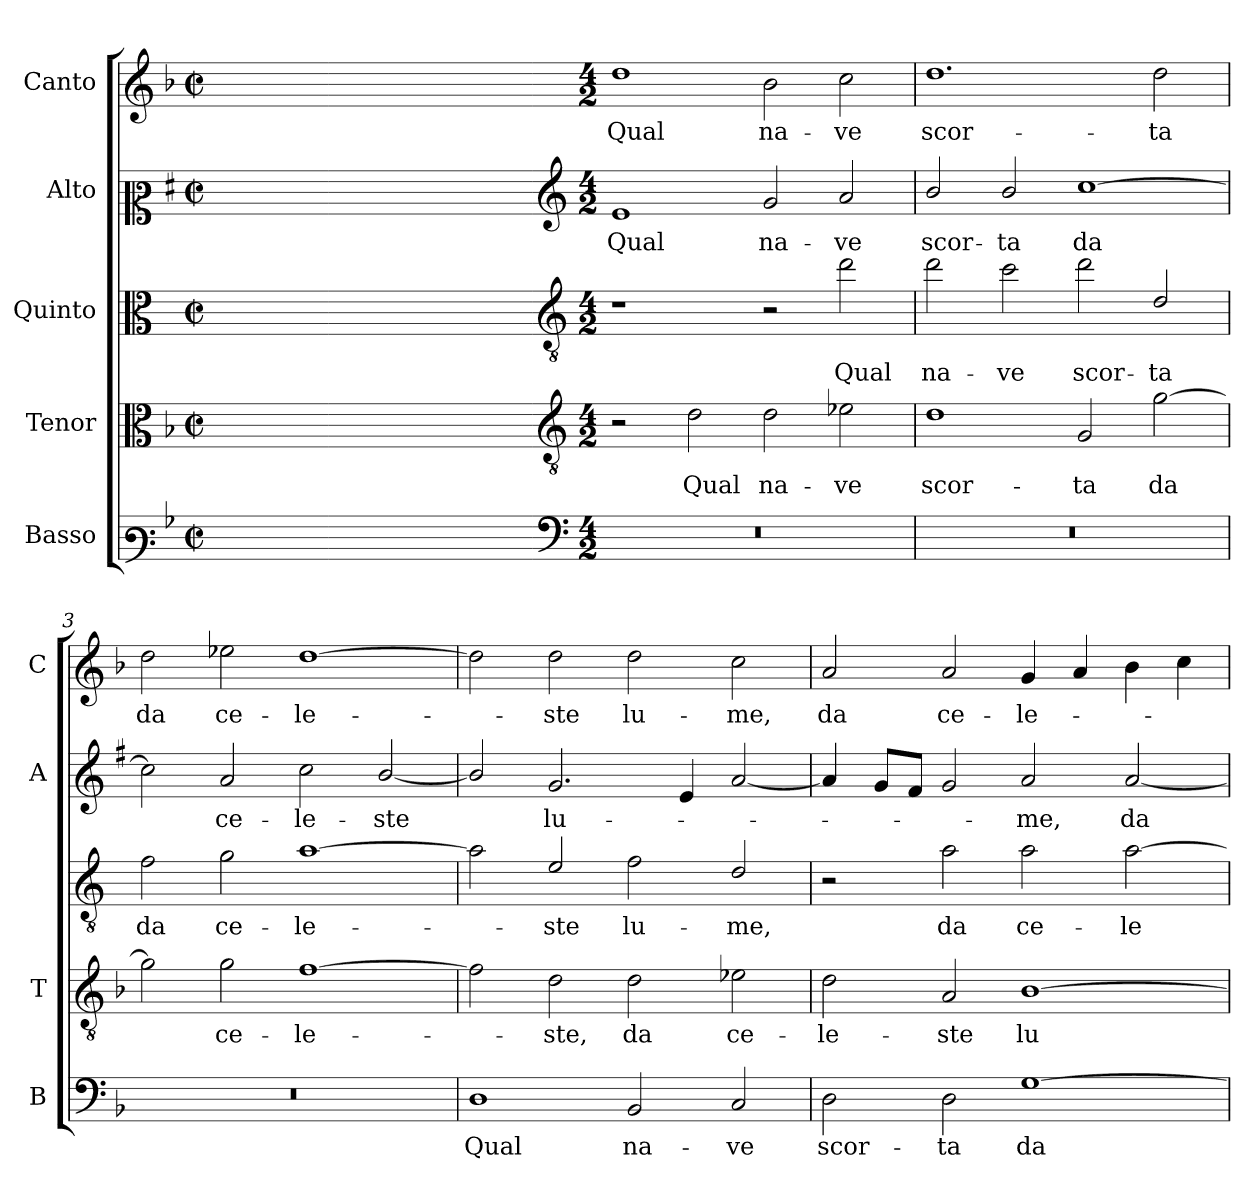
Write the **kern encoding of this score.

**kern	**text	**kern	**text	**kern	**text	**kern	**text	**kern	**text
*part5	*part5	*part4	*part4	*part3	*part3	*part2	*part2	*part1	*part1
*staff5	*staff5	*staff4	*staff4	*staff3	*staff3	*staff2	*staff2	*staff1	*staff1
*I"Basso	*	*I"Tenor	*	*I"Quinto	*	*I"Alto	*	*I"Canto	*
*I'B	*	*I'T	*	*	*	*I'A	*	*I'C	*
*clefF3	*	*clefC3	*	*clefC3	*	*clefC2	*	*clefG2	*
*	*	*	*	*ITrd4c7	*	*ITrd1c2	*	*	*
*k[b-]	*	*k[b-]	*	*k[b-]	*	*k[b-]	*	*k[b-]	*
*F:	*	*F:	*	*F:	*	*F:	*	*F:	*
*M2/2	*	*M2/2	*	*M2/2	*	*M2/2	*	*M2/2	*
*met(c|)	*	*met(c|)	*	*met(c|)	*	*met(c|)	*	*met(c|)	*
=	=	=	=	=	=	=	=	=	=
1ryy	.	1ryy	.	1ryy	.	1ryy	.	1ryy	.
=1X-	=1X-	=1X-	=1X-	=1X-	=1X-	=1X-	=1X-	=1X-	=1X-
4ryy	.	4ryy	.	4ryy	.	4ryy	.	4ryy	.
4ryy	.	4ryy	.	4ryy	.	4ryy	.	4ryy	.
4ryy	.	4ryy	.	4ryy	.	4ryy	.	4ryy	.
4ryy	.	4ryy	.	4ryy	.	4ryy	.	4ryy	.
=1-	=1-	=1-	=1-	=1-	=1-	=1-	=1-	=1-	=1-
*clefF4	*	*clefGv2	*	*clefGv2	*	*clefG2	*	*	*
*M4/2	*	*M4/2	*	*M4/2	*	*M4/2	*	*M4/2	*
!	!	!	!	!	!	!	!LO:LY:b	!	!LO:LY:b
0r	.	2r	.	1r	.	1d	Qual	1dd	Qual
!	!	!	!LO:LY:b	!	!	!	!	!	!
.	.	2d\	Qual	.	.	.	.	.	.
!	!	!	!LO:LY:b	!	!	!	!LO:LY:b	!	!LO:LY:b
.	.	2d\	na-	2r	.	2f/	na-	2b-\	na-
!	!	!	!LO:LY:b	!	!LO:LY:b	!	!LO:LY:b	!	!LO:LY:b
.	.	2e-X\	-ve	2g\	Qual	2g/	-ve	2cc\	-ve
=2	=2	=2	=2	=2	=2	=2	=2	=2	=2
!	!	!	!LO:LY:b	!	!LO:LY:b	!	!LO:LY:b	!	!LO:LY:b
0r	.	1d	scor-	2g\	na-	2a/	scor-	1.dd	scor-
!	!	!	!	!	!LO:LY:b	!	!LO:LY:b	!	!
.	.	.	.	2f\	-ve	2a/	-ta	.	.
!	!	!	!LO:LY:b	!	!LO:LY:b	!	!LO:LY:b	!	!
.	.	2G/	-ta	2g\	scor-	[1b-	da	.	.
!	!	!	!LO:LY:b	!	!LO:LY:b	!	!	!	!LO:LY:b
.	.	[2g\	da	2G/	-ta	.	.	2dd\	-ta
=3	=3	=3	=3	=3	=3	=3	=3	=3	=3
!	!	!	!	!	!LO:LY:b	!	!	!	!LO:LY:b
0r	.	2g\]	.	2B-\	da	2b-\]	.	2dd\	da
!	!	!	!LO:LY:b	!	!LO:LY:b	!	!LO:LY:b	!	!LO:LY:b
.	.	2g\	ce-	2c\	ce-	2g/	ce-	2ee-X\	ce-
!	!	!	!LO:LY:b	!	!LO:LY:b	!	!LO:LY:b	!	!LO:LY:b
.	.	[1f	-le-	[1d	-le-	2b-\	-le-	[1dd	-le-
!	!	!	!	!	!	!	!LO:LY:b	!	!
.	.	.	.	.	.	[2a/	-ste	.	.
=4	=4	=4	=4	=4	=4	=4	=4	=4	=4
!	!LO:LY:b	!	!	!	!	!	!	!	!
1D	Qual	2f\]	.	2d\]	.	2a/]	.	2dd\]	.
!	!	!	!LO:LY:b	!	!LO:LY:b	!	!LO:LY:b	!	!LO:LY:b
.	.	2d\	-ste,	2A/	-ste	2.f/	lu-	2dd\	-ste
!	!LO:LY:b	!	!LO:LY:b	!	!LO:LY:b	!	!	!	!LO:LY:b
2BB-/	na-	2d\	da	2B-\	lu-	.	.	2dd\	lu-
.	.	.	.	.	.	4d/	.	.	.
!	!LO:LY:b	!	!LO:LY:b	!	!LO:LY:b	!	!	!	!LO:LY:b
2C/	-ve	2e-X\	ce-	2G/	-me,	[2g/	.	2cc\	-me,
!!LO:LB:g=z
=5	=5	=5	=5	=5	=5	=5	=5	=5	=5
!	!LO:LY:b	!	!LO:LY:b	!	!	!	!	!	!LO:LY:b
2D\	scor-	2d\	-le-	2r	.	4g/]	.	2a/	da
.	.	.	.	.	.	8f/L	.	.	.
.	.	.	.	.	.	8e/J	.	.	.
!	!LO:LY:b	!	!LO:LY:b	!	!LO:LY:b	!	!	!	!LO:LY:b
2D\	-ta	2A/	-ste	2d\	da	2f/	.	2a/	ce-
!	!LO:LY:b	!	!LO:LY:b	!	!LO:LY:b	!	!LO:LY:b	!	!LO:LY:b
[1G	da	[1B-	lu-	2d\	ce-	2g/	-me,	4g/	-le-
.	.	.	.	.	.	.	.	4a/	.
!	!	!	!	!	!LO:LY:b	!	!LO:LY:b	!	!
.	.	.	.	[2d\	-le-	[2g/	da	4b-\	.
.	.	.	.	.	.	.	.	4cc\	.
=	=	=	=	=	=	=	=	=	=
*-	*-	*-	*-	*-	*-	*-	*-	*-	*-
